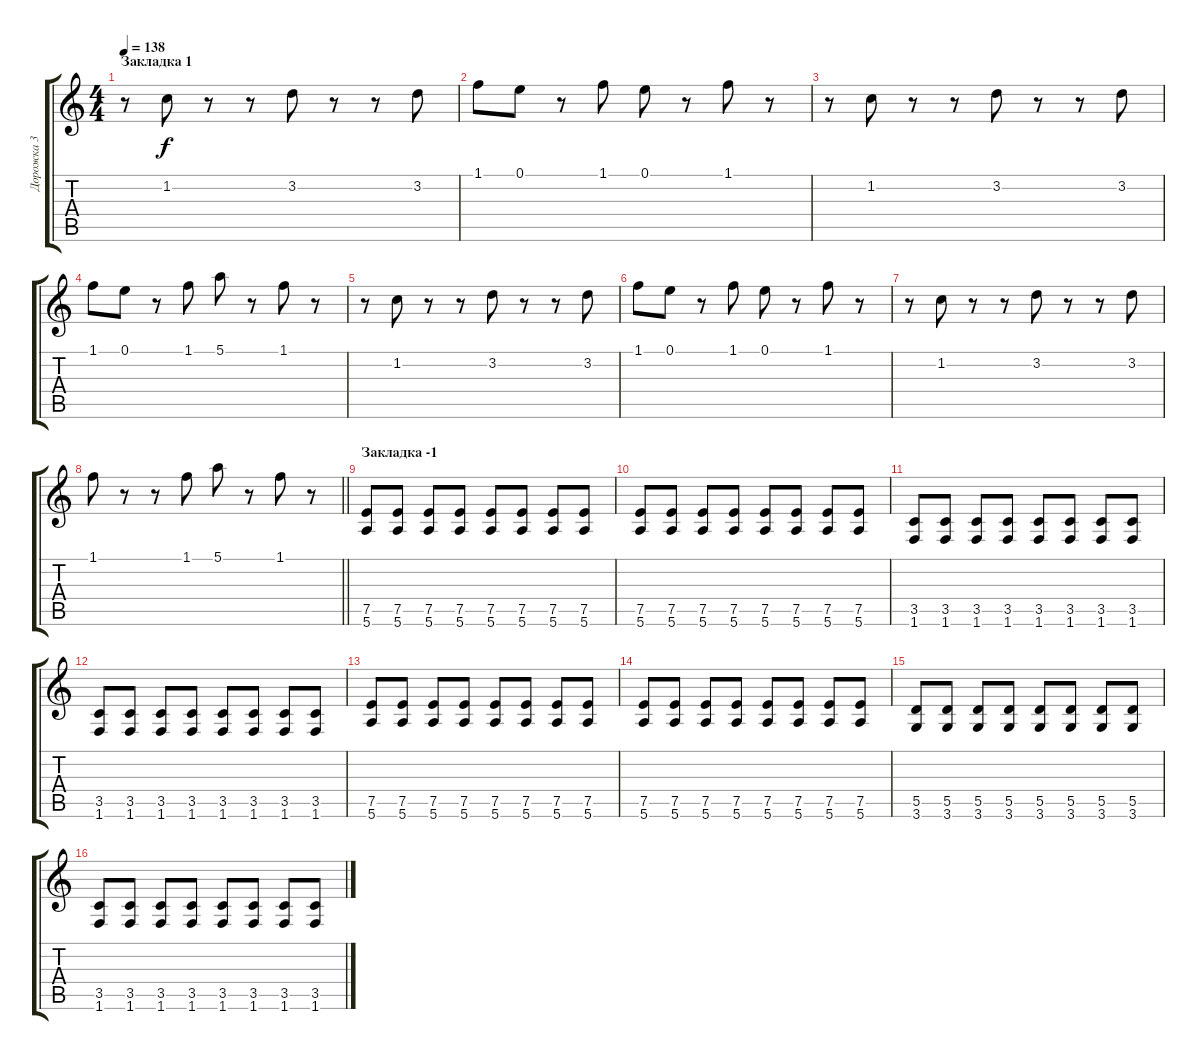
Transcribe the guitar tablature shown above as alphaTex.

\track ("Дорожка 3" "Дорожка 3") {instrument distortionguitar}
\staff {score tabs}
\tuning (E4 B3 G3 D3 A2 E2) {hide}
\ts (4 4)
\section ("" "Закладка 1")
\tempo 138
\clef g2
\ks c
r.8{dy f} 1.2.8 r.8 r.8 3.2.8 r.8 r.8 3.2.8 |
1.1.8 0.1.8 r.8 1.1.8 0.1.8 r.8 1.1.8 r.8 |
r.8 1.2.8 r.8 r.8 3.2.8 r.8 r.8 3.2.8 |
1.1.8 0.1.8 r.8 1.1.8 5.1.8 r.8 1.1.8 r.8 |
r.8 1.2.8 r.8 r.8 3.2.8 r.8 r.8 3.2.8 |
1.1.8 0.1.8 r.8 1.1.8 0.1.8 r.8 1.1.8 r.8 |
r.8 1.2.8 r.8 r.8 3.2.8 r.8 r.8 3.2.8 |
\barLineRight lightlight
1.1.8 r.8 r.8 1.1.8 5.1.8 r.8 1.1.8 r.8 |
\section ("" "Закладка -1")
(7.5 5.6).8 (7.5 5.6).8 (7.5 5.6).8 (7.5 5.6).8 (7.5 5.6).8 (7.5 5.6).8 (7.5 5.6).8 (7.5 5.6).8 |
(7.5 5.6).8 (7.5 5.6).8 (7.5 5.6).8 (7.5 5.6).8 (7.5 5.6).8 (7.5 5.6).8 (7.5 5.6).8 (7.5 5.6).8 |
(3.5 1.6).8 (3.5 1.6).8 (3.5 1.6).8 (3.5 1.6).8 (3.5 1.6).8 (3.5 1.6).8 (3.5 1.6).8 (3.5 1.6).8 |
(3.5 1.6).8 (3.5 1.6).8 (3.5 1.6).8 (3.5 1.6).8 (3.5 1.6).8 (3.5 1.6).8 (3.5 1.6).8 (3.5 1.6).8 |
(7.5 5.6).8 (7.5 5.6).8 (7.5 5.6).8 (7.5 5.6).8 (7.5 5.6).8 (7.5 5.6).8 (7.5 5.6).8 (7.5 5.6).8 |
(7.5 5.6).8 (7.5 5.6).8 (7.5 5.6).8 (7.5 5.6).8 (7.5 5.6).8 (7.5 5.6).8 (7.5 5.6).8 (7.5 5.6).8 |
(5.5 3.6).8 (5.5 3.6).8 (5.5 3.6).8 (5.5 3.6).8 (5.5 3.6).8 (5.5 3.6).8 (5.5 3.6).8 (5.5 3.6).8 |
(3.5 1.6).8 (3.5 1.6).8 (3.5 1.6).8 (3.5 1.6).8 (3.5 1.6).8 (3.5 1.6).8 (3.5 1.6).8 (3.5 1.6).8
